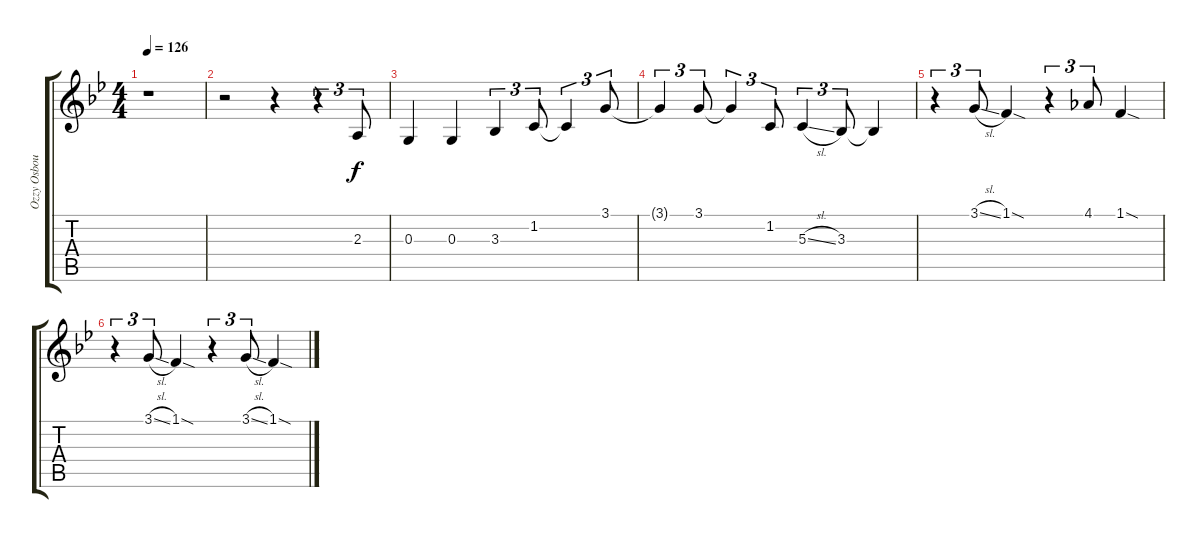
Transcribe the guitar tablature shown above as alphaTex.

\track ("Ozzy Osbourne" "Ozzy Osbou") {instrument synthstrings1}
\staff {score tabs}
\tuning (E4 B3 G3 D3 A2 E2) {hide}
\ts (4 4)
\tempo 126
\clef g2
\ks bb
r.1{dy f} |
r.2 r.4 r.4{tu (3 2)} 2.3.8{tu (3 2)} |
0.3.4 0.3.4 3.3.4{tu (3 2)} 1.2.8{tu (3 2)} 1.2{t}.4{tu (3 2)} 3.1.8{tu (3 2)} |
3.1{t}.4{tu (3 2)} 3.1.8{tu (3 2)} 3.1{t}.4{tu (3 2)} 1.2.8{tu (3 2)} 5.3{sl}.4{tu (3 2)} 3.3.8{tu (3 2)} 3.3{t}.4 |
r.4{tu (3 2)} 3.1{sl}.8{tu (3 2)} 1.1{sod}.4 r.4{tu (3 2)} 4.1.8{tu (3 2)} 1.1{sod}.4 |
r.4{tu (3 2)} 3.1{sl}.8{tu (3 2)} 1.1{sod}.4 r.4{tu (3 2)} 3.1{sl}.8{tu (3 2)} 1.1{sod}.4
